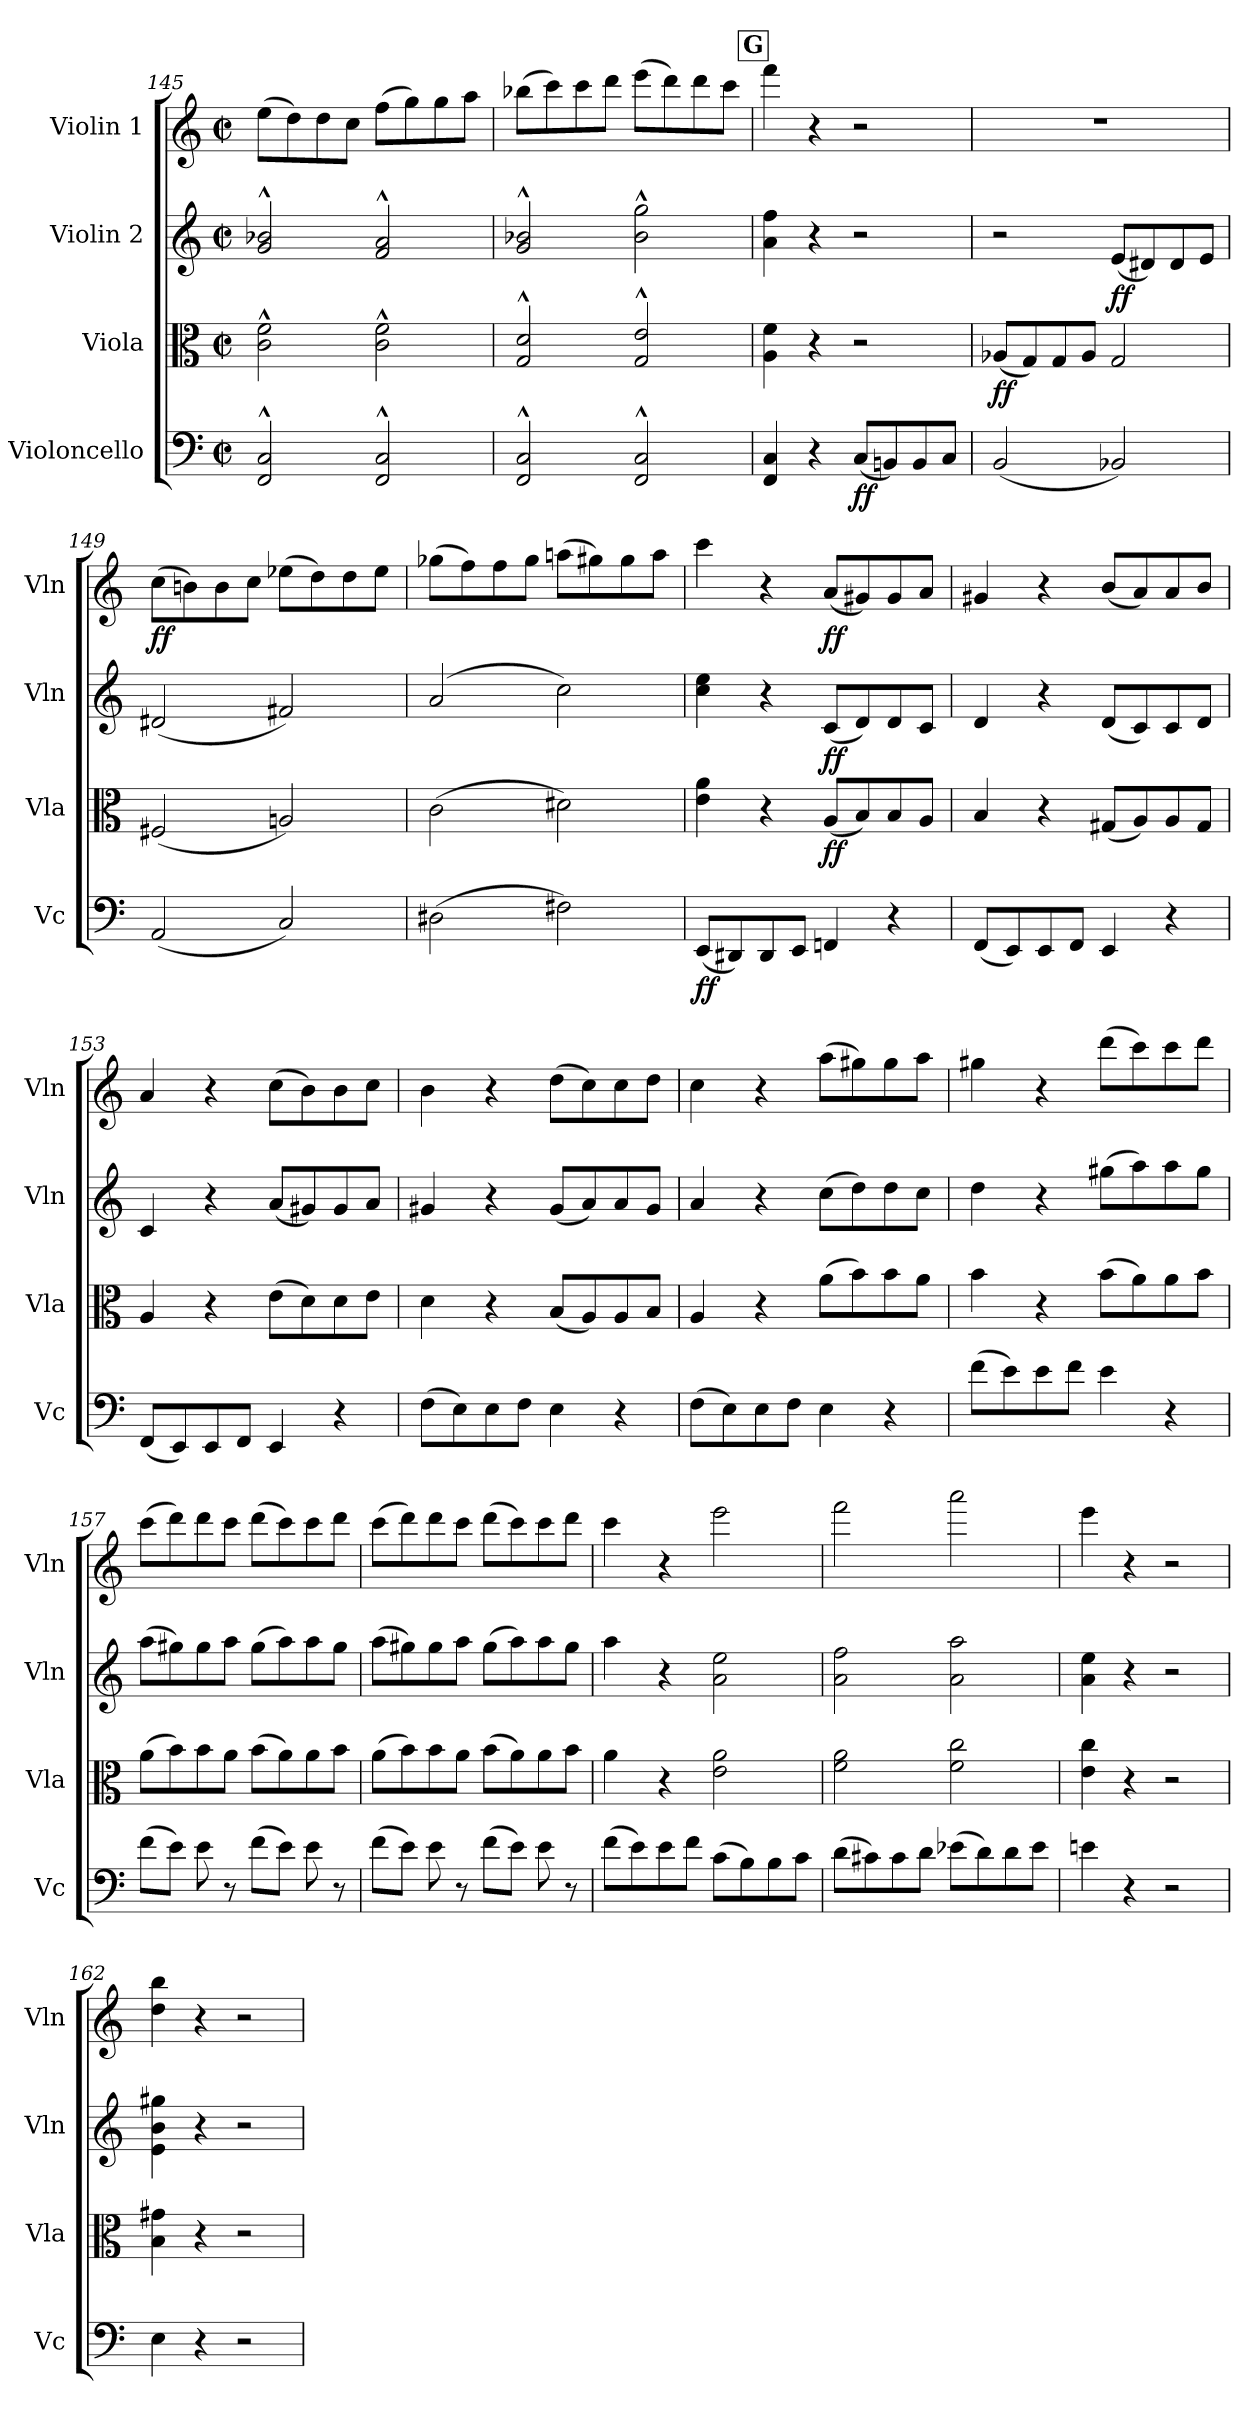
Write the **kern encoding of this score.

**kern	**dynam	**kern	**dynam	**kern	**dynam	**kern	**dynam
*part4	*part4	*part3	*part3	*part2	*part2	*part1	*part1
*staff4	*staff4	*staff3	*staff3	*staff2	*staff2	*staff1	*staff1
*I"Violoncello	*	*I"Viola	*	*I"Violin 2	*	*I"Violin 1	*
*I'Vc	*	*I'Vla	*	*I'Vln	*	*I'Vln	*
!!LO:LB:g=z
*clefF4	*	*clefC3	*	*clefG2	*	*clefG2	*
*k[]	*	*k[]	*	*k[]	*	*k[]	*
*M2/2	*	*M2/2	*	*M2/2	*	*M2/2	*
*met(c|)	*	*met(c|)	*	*met(c|)	*	*met(c|)	*
=145	=145	=145	=145	=145	=145	=145	=145
2FF/^^ 2C/^^	.	2c\^^ 2f\^^	.	2g/^^ 2b-X/^^	.	(8ee\L	.
.	.	.	.	.	.	8dd\)	.
.	.	.	.	.	.	8dd\	.
.	.	.	.	.	.	8cc\J	.
2FF/^^ 2C/^^	.	2c\^^ 2f\^^	.	2f/^^ 2a/^^	.	(8ff\L	.
.	.	.	.	.	.	8gg\)	.
.	.	.	.	.	.	8gg\	.
.	.	.	.	.	.	8aa\J	.
=146	=146	=146	=146	=146	=146	=146	=146
2FF/^^ 2C/^^	.	2G/^^ 2d/^^	.	2g/^^ 2b-X/^^	.	(8bb-X\L	.
.	.	.	.	.	.	8ccc\)	.
.	.	.	.	.	.	8ccc\	.
.	.	.	.	.	.	8ddd\J	.
2FF/^^ 2C/^^	.	2G/^^ 2e/^^	.	2b-\^^ 2gg\^^	.	(8eee\L	.
.	.	.	.	.	.	8ddd\)	.
.	.	.	.	.	.	8ddd\	.
.	.	.	.	.	.	8ccc\J	.
!!LO:REH:place=s1:a:B:cj:fs=14:t=G
=147	=147	=147	=147	=147	=147	=147	=147
4FF/ 4C/	.	4A\ 4f\	.	4a\ 4ff\	.	4fff\	.
4r	.	4r	.	4r	.	4r	.
!	!LO:DY:b	!	!	!	!	!	!
(8C/L	ff	2r	.	2r	.	2r	.
8BBn/)	.	.	.	.	.	.	.
8BB/	.	.	.	.	.	.	.
8C/J	.	.	.	.	.	.	.
=148	=148	=148	=148	=148	=148	=148	=148
!	!	!	!LO:DY:b	!	!	!	!
(2BB/	.	(8A-X/L	ff	2r	.	1r	.
.	.	8G/)	.	.	.	.	.
.	.	8G/	.	.	.	.	.
.	.	8A-/J	.	.	.	.	.
!	!	!	!	!	!LO:DY:b	!	!
2BB-X/)	.	2G/	.	(8e/L	ff	.	.
.	.	.	.	8d#X/)	.	.	.
.	.	.	.	8d#/	.	.	.
.	.	.	.	8e/J	.	.	.
!!LO:PB:g=z
=149	=149	=149	=149	=149	=149	=149	=149
!	!	!	!	!	!	!	!LO:DY:b
(2AA/	.	(2F#X/	.	(2d#X/	.	(8cc\L	ff
.	.	.	.	.	.	8bn\)	.
.	.	.	.	.	.	8b\	.
.	.	.	.	.	.	8cc\J	.
2C/)	.	2An/)	.	2f#X/)	.	(8ee-X\L	.
.	.	.	.	.	.	8dd\)	.
.	.	.	.	.	.	8dd\	.
.	.	.	.	.	.	8ee-\J	.
=150	=150	=150	=150	=150	=150	=150	=150
(2D#X\	.	(2c\	.	(2a/	.	(8gg-X\L	.
.	.	.	.	.	.	8ff\)	.
.	.	.	.	.	.	8ff\	.
.	.	.	.	.	.	8gg-\J	.
2F#X\)	.	2d#X\)	.	2cc\)	.	(8aan\L	.
.	.	.	.	.	.	8gg#X\)	.
.	.	.	.	.	.	8gg#\	.
.	.	.	.	.	.	8aa\J	.
=151	=151	=151	=151	=151	=151	=151	=151
!	!LO:DY:b	!	!	!	!	!	!
(8EE/L	ff	4e\ 4a\	.	4cc\ 4ee\	.	4ccc\	.
8DD#X/)	.	.	.	.	.	.	.
8DD#/	.	4r	.	4r	.	4r	.
8EE/J	.	.	.	.	.	.	.
!	!	!	!LO:DY:b	!	!LO:DY:b	!	!LO:DY:b
4FFn/	.	(8A/L	ff	(8c/L	ff	(8a/L	ff
.	.	8B/)	.	8d/)	.	8g#X/)	.
4r	.	8B/	.	8d/	.	8g#/	.
.	.	8A/J	.	8c/J	.	8a/J	.
=152	=152	=152	=152	=152	=152	=152	=152
(8FF/L	.	4B/	.	4d/	.	4g#X/	.
8EE/)	.	.	.	.	.	.	.
8EE/	.	4r	.	4r	.	4r	.
8FF/J	.	.	.	.	.	.	.
4EE/	.	(8G#X/L	.	(8d/L	.	(8b/L	.
.	.	8A/)	.	8c/)	.	8a/)	.
4r	.	8A/	.	8c/	.	8a/	.
.	.	8G#/J	.	8d/J	.	8b/J	.
!!LO:LB:g=z
=153	=153	=153	=153	=153	=153	=153	=153
(8FF/L	.	4A/	.	4c/	.	4a/	.
8EE/)	.	.	.	.	.	.	.
8EE/	.	4r	.	4r	.	4r	.
8FF/J	.	.	.	.	.	.	.
4EE/	.	(8e\L	.	(8a/L	.	(8cc\L	.
.	.	8d\)	.	8g#X/)	.	8b\)	.
4r	.	8d\	.	8g#/	.	8b\	.
.	.	8e\J	.	8a/J	.	8cc\J	.
=154	=154	=154	=154	=154	=154	=154	=154
(8F\L	.	4d\	.	4g#X/	.	4b\	.
8E\)	.	.	.	.	.	.	.
8E\	.	4r	.	4r	.	4r	.
8F\J	.	.	.	.	.	.	.
4E\	.	(8B/L	.	(8g#/L	.	(8dd\L	.
.	.	8A/)	.	8a/)	.	8cc\)	.
4r	.	8A/	.	8a/	.	8cc\	.
.	.	8B/J	.	8g#/J	.	8dd\J	.
=155	=155	=155	=155	=155	=155	=155	=155
(8F\L	.	4A/	.	4a/	.	4cc\	.
8E\)	.	.	.	.	.	.	.
8E\	.	4r	.	4r	.	4r	.
8F\J	.	.	.	.	.	.	.
4E\	.	(8a\L	.	(8cc\L	.	(8aa\L	.
.	.	8b\)	.	8dd\)	.	8gg#X\)	.
4r	.	8b\	.	8dd\	.	8gg#\	.
.	.	8a\J	.	8cc\J	.	8aa\J	.
=156	=156	=156	=156	=156	=156	=156	=156
(8f\L	.	4b\	.	4dd\	.	4gg#X\	.
8e\)	.	.	.	.	.	.	.
8e\	.	4r	.	4r	.	4r	.
8f\J	.	.	.	.	.	.	.
4e\	.	(8b\L	.	(8gg#X\L	.	(8ddd\L	.
.	.	8a\)	.	8aa\)	.	8ccc\)	.
4r	.	8a\	.	8aa\	.	8ccc\	.
.	.	8b\J	.	8gg#\J	.	8ddd\J	.
!!LO:LB:g=z
=157	=157	=157	=157	=157	=157	=157	=157
(8f\L	.	(8a\L	.	(8aa\L	.	(8ccc\L	.
8e\J)	.	8b\)	.	8gg#X\)	.	8ddd\)	.
8e\	.	8b\	.	8gg#\	.	8ddd\	.
8r	.	8a\J	.	8aa\J	.	8ccc\J	.
(8f\L	.	(8b\L	.	(8gg#\L	.	(8ddd\L	.
8e\J)	.	8a\)	.	8aa\)	.	8ccc\)	.
8e\	.	8a\	.	8aa\	.	8ccc\	.
8r	.	8b\J	.	8gg#\J	.	8ddd\J	.
=158	=158	=158	=158	=158	=158	=158	=158
(8f\L	.	(8a\L	.	(8aa\L	.	(8ccc\L	.
8e\J)	.	8b\)	.	8gg#X\)	.	8ddd\)	.
8e\	.	8b\	.	8gg#\	.	8ddd\	.
8r	.	8a\J	.	8aa\J	.	8ccc\J	.
(8f\L	.	(8b\L	.	(8gg#\L	.	(8ddd\L	.
8e\J)	.	8a\)	.	8aa\)	.	8ccc\)	.
8e\	.	8a\	.	8aa\	.	8ccc\	.
8r	.	8b\J	.	8gg#\J	.	8ddd\J	.
=159	=159	=159	=159	=159	=159	=159	=159
(8f\L	.	4a\	.	4aa\	.	4ccc\	.
8e\)	.	.	.	.	.	.	.
8e\	.	4r	.	4r	.	4r	.
8f\J	.	.	.	.	.	.	.
(8c\L	.	2e\ 2a\	.	2a\ 2ee\	.	2eee\	.
8B\)	.	.	.	.	.	.	.
8B\	.	.	.	.	.	.	.
8c\J	.	.	.	.	.	.	.
=160	=160	=160	=160	=160	=160	=160	=160
(8d\L	.	2f\ 2a\	.	2a\ 2ff\	.	2fff\	.
8c#X\)	.	.	.	.	.	.	.
8c#\	.	.	.	.	.	.	.
8d\J	.	.	.	.	.	.	.
(8e-X\L	.	2f\ 2cc\	.	2a\ 2aa\	.	2aaa\	.
8d\)	.	.	.	.	.	.	.
8d\	.	.	.	.	.	.	.
8e-\J	.	.	.	.	.	.	.
=161	=161	=161	=161	=161	=161	=161	=161
4en\	.	4e\ 4cc\	.	4a\ 4ee\	.	4eee\	.
4r	.	4r	.	4r	.	4r	.
2r	.	2r	.	2r	.	2r	.
!!LO:LB:g=z
=162	=162	=162	=162	=162	=162	=162	=162
4E\	.	4B\ 4g#X\	.	4e\ 4b\ 4gg#X\	.	4dd\ 4bb\	.
4r	.	4r	.	4r	.	4r	.
2r	.	2r	.	2r	.	2r	.
=	=	=	=	=	=	=	=
*-	*-	*-	*-	*-	*-	*-	*-
